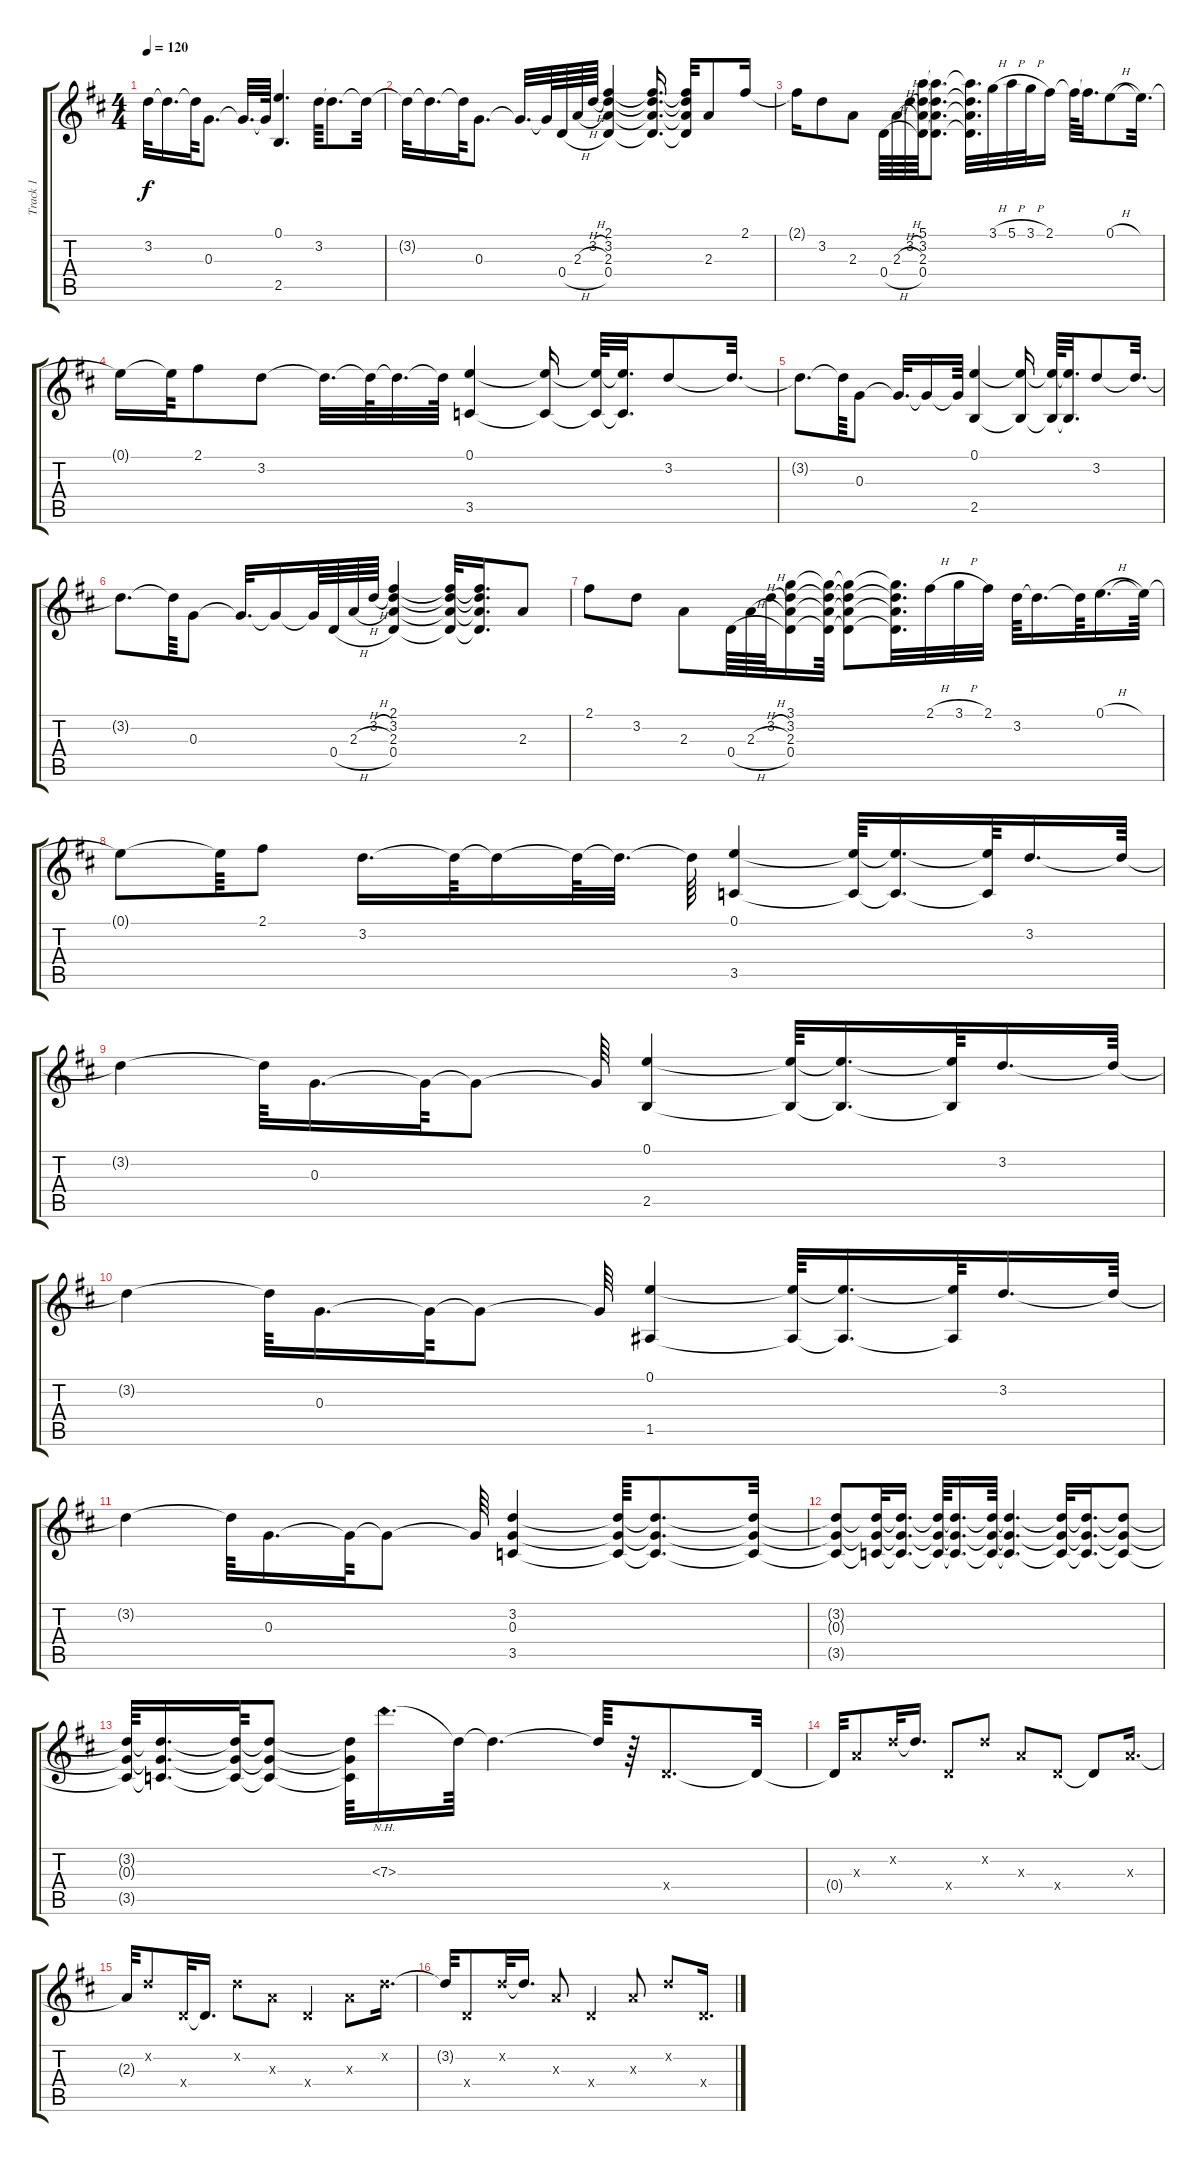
\track ("Track 1" "Track 1") {instrument acousticguitarsteel}
\staff {score tabs}
\tuning (E4 B3 G3 D3 A2 E2) {hide}
\ts (4 4)
\tempo 120
\clef g2
\ks d
3.2{t}.32{dy f} 3.2{t}.16{d} 3.2{t}.64 0.3.8{d} 0.3{t}.32{d} 0.3{t}.64 (0.1 2.5).4{d} 3.2.64 3.2{t}.8{d} 3.2{t}.32 |
3.2{t}.32 3.2{t}.16{d} 3.2{t}.64 0.3.8{d} 0.3{t}.32{d} 0.3{t}.64 0.4{h}.64 2.3{h}.64 3.2{h}.64 (2.1 3.2 2.3 0.4).4 (2.1{t} 3.2{t} 2.3{t} 0.4{t}).16{d} (2.1{t} 3.2{t} 2.3{t} 0.4{t}).32 2.3.8 2.1.16 |
2.1{t}.16 3.2.8 2.3.8 0.4{h}.64 2.3{h}.64 3.2{h}.64 (5.1 3.2 2.3 0.4).64 (5.1{t} 3.2{t} 2.3{t} 0.4{t}).8{d} (5.1{t} 3.2{t} 2.3{t} 0.4{t}).32{d} 3.1{h}.32 5.1{h}.32 3.1{h}.32 2.1.16 2.1{t}.64 2.1{t}.32{d} 0.1{h}.8 0.1{t}.32{d} |
0.1{t}.16 0.1{t}.64 2.1.8 3.2.8 3.2{t}.32{d} 3.2{t}.64 3.2{t}.32{d} 3.2{t}.64 (0.1 3.5).4 (0.1{t} 3.5{t}).16 (0.1{t} 3.5{t}).64 (0.1{t} 3.5{t}).32{d} 3.2.8 3.2{t}.32{d} |
3.2{t}.8{d} 3.2{t}.64 0.3.8 0.3{t}.32{d} 0.3{t}.16 0.3{t}.64 (0.1 2.5).4 (0.1{t} 2.5{t}).16 (0.1{t} 2.5{t}).64 (0.1{t} 2.5{t}).32{d} 3.2.8 3.2{t}.32{d} |
3.2{t}.8{d} 3.2{t}.64 0.3.8 0.3{t}.32{d} 0.3{t}.16 0.3{t}.64 0.4{h}.64 2.3{h}.64 3.2{h}.64 (2.1 3.2 2.3 0.4).4 (2.1{t} 3.2{t} 2.3{t} 0.4{t}).32 (2.1{t} 3.2{t} 2.3{t} 0.4{t}).16{d} 2.3.8 |
2.1.8 3.2.8 2.3.8 0.4{h}.64 2.3{h}.64 3.2{h}.64 (3.1 3.2 2.3 0.4).16 (3.1{t} 3.2{t} 2.3{t} 0.4{t}).64 (3.1{t} 3.2{t} 2.3{t} 0.4{t}).8 (3.1{t} 3.2{t} 2.3{t} 0.4{t}).32{d} 2.1{h}.32 3.1{h}.32 2.1.32 3.2.64 3.2{t}.16{d} 3.2{t}.64 0.1{h}.16{d} 0.1{t}.64 |
0.1{t}.8 0.1{t}.64 2.1.8 3.2.16{d} 3.2{t}.64 3.2{t}.16 3.2{t}.64 3.2{t}.32{d} 3.2{t}.64 (0.1 3.5).4 (0.1{t} 3.5{t}).64 (0.1{t} 3.5{t}).16{d} (0.1{t} 3.5{t}).64 3.2.16{d} 3.2{t}.64 |
3.2{t}.4 3.2{t}.64 0.3.16{d} 0.3{t}.64 0.3{t}.8 0.3{t}.64 (0.1 2.5).4 (0.1{t} 2.5{t}).64 (0.1{t} 2.5{t}).16{d} (0.1{t} 2.5{t}).64 3.2.16{d} 3.2{t}.64 |
3.2{t}.4 3.2{t}.64 0.3.16{d} 0.3{t}.64 0.3{t}.8 0.3{t}.64 (0.1 1.5).4 (0.1{t} 1.5{t}).64 (0.1{t} 1.5{t}).16{d} (0.1{t} 1.5{t}).64 3.2.16{d} 3.2{t}.64 |
3.2{t}.4 3.2{t}.64 0.3.16{d} 0.3{t}.64 0.3{t}.8 0.3{t}.64 (3.2 0.3 3.5).4 (3.2{t} 0.3{t} 3.5{t}).64 (3.2{t} 0.3{t} 3.5{t}).8{d} (3.2{t} 0.3{t} 3.5{t}).32 |
(3.2{t} 0.3{t} 3.5{t}).8 (3.2{t} 0.3{t} 3.5{t}).32 (3.2{t} 0.3{t} 3.5{t}).16{d} (3.2{t} 0.3{t} 3.5{t}).64 (3.2{t} 0.3{t} 3.5{t}).16{d} (3.2{t} 0.3{t} 3.5{t}).64 (3.2{t} 0.3{t} 3.5{t}).4{d} (3.2{t} 0.3{t} 3.5{t}).32 (3.2{t} 0.3{t} 3.5{t}).16{d} (3.2{t} 0.3{t} 3.5{t}).8 |
(3.2{t} 0.3{t} 3.5{t}).64 (3.2{t} 0.3{t} 3.5{t}).16{d} (3.2{t} 0.3{t} 3.5{t}).64 (3.2{t} 0.3{t} 3.5{t}).8 (3.2{t} 0.3{t} 3.5{t}).64 7.3{nh}.16{d} 7.3{t}.64 7.3{t}.4{d} 7.3{t}.64 r.64 0.4{x}.8{d} 0.4{t}.32 |
0.4{t}.32 2.3{x}.8 3.2{x}.32 3.2{t}.16{d} 0.4{x}.8 3.2{x}.8 2.3{x}.8 0.4{x}.8 0.4{t}.8 2.3{x}.16{d} |
2.3{t}.32 3.2{x}.8 0.4{x}.32 0.4{t}.16{d} 3.2{x}.8 2.3{x}.8 0.4{x}.4 2.3{x}.8 3.2{x}.16{d} |
3.2{t}.32 0.4{x}.8 3.2{x}.32 3.2{t}.16{d} 2.3{x}.8 0.4{x}.4 2.3{x}.8 3.2{x}.8 0.4{x}.16{d}
